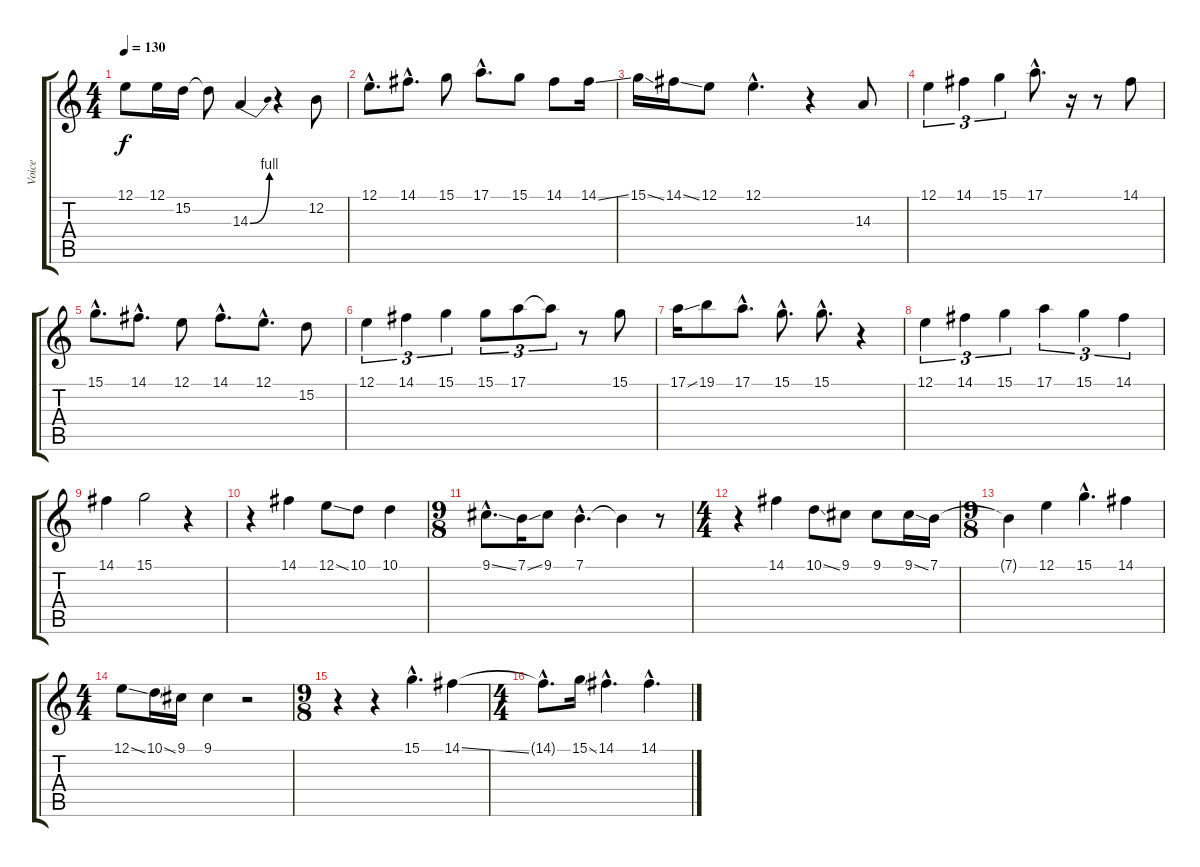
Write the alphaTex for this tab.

\track ("Voice" "Voice") {instrument synthvoice}
\staff {score tabs}
\tuning (E4 B3 G3 D3 A2 E2) {hide}
\ts (4 4)
\tempo 130
\clef g2
\ks c
12.1.8{dy f} 12.1.16 15.2.16 15.2{t}.8 14.3{be (bend 0 0 60 4)}.4 r.4 12.2.8 |
12.1{hac}.8{d} 14.1{hac}.8{d} 15.1.8 17.1{hac}.8{d} 15.1.8 14.1.8 14.1{ss}.16 |
15.1{ss}.16 14.1{ss}.16 12.1.8 12.1{hac}.4{d} r.4 14.3.8 |
12.1.4{tu (3 2)} 14.1.4{tu (3 2)} 15.1.4{tu (3 2)} 17.1{hac}.8{d} r.16 r.8 14.1.8 |
15.1{hac}.8{d} 14.1{hac}.8{d} 12.1.8 14.1{hac}.8{d} 12.1{hac}.8{d} 15.2.8 |
12.1.4{tu (3 2)} 14.1.4{tu (3 2)} 15.1.4{tu (3 2)} 15.1.8{tu (3 2)} 17.1.8{tu (3 2)} 17.1{t}.8{tu (3 2)} r.8 15.1.8 |
17.1{ss}.16 19.1.8 17.1{hac}.8{d} 15.1{hac}.8{d} 15.1{hac}.8{d} r.4 |
12.1.4{tu (3 2)} 14.1.4{tu (3 2)} 15.1.4{tu (3 2)} 17.1.4{tu (3 2)} 15.1.4{tu (3 2)} 14.1.4{tu (3 2)} |
14.1.4 15.1.2 r.4 |
r.4 14.1.4 12.1{ss}.8 10.1.8 10.1.4 |
\ts (9 8)
9.1{ss hac}.8{d} 7.1{ss}.16 9.1.8 7.1{hac}.4{d} 7.1{t}.4 r.8 |
\ts (4 4)
r.4 14.1.4 10.1{ss}.8 9.1.8 9.1.8 9.1{ss}.16 7.1.16 |
\ts (9 8)
7.1{t}.4 12.1.4 15.1{hac}.4{d} 14.1.4 |
\ts (4 4)
12.1{ss}.8 10.1{ss}.16 9.1.16 9.1.4 r.2 |
\ts (9 8)
r.4 r.4 15.1{hac}.4{d} 14.1{ss}.4 |
\ts (4 4)
14.1{hac t}.8{d} 15.1{ss}.16 14.1{hac}.4{d} 14.1{hac}.4{d}
